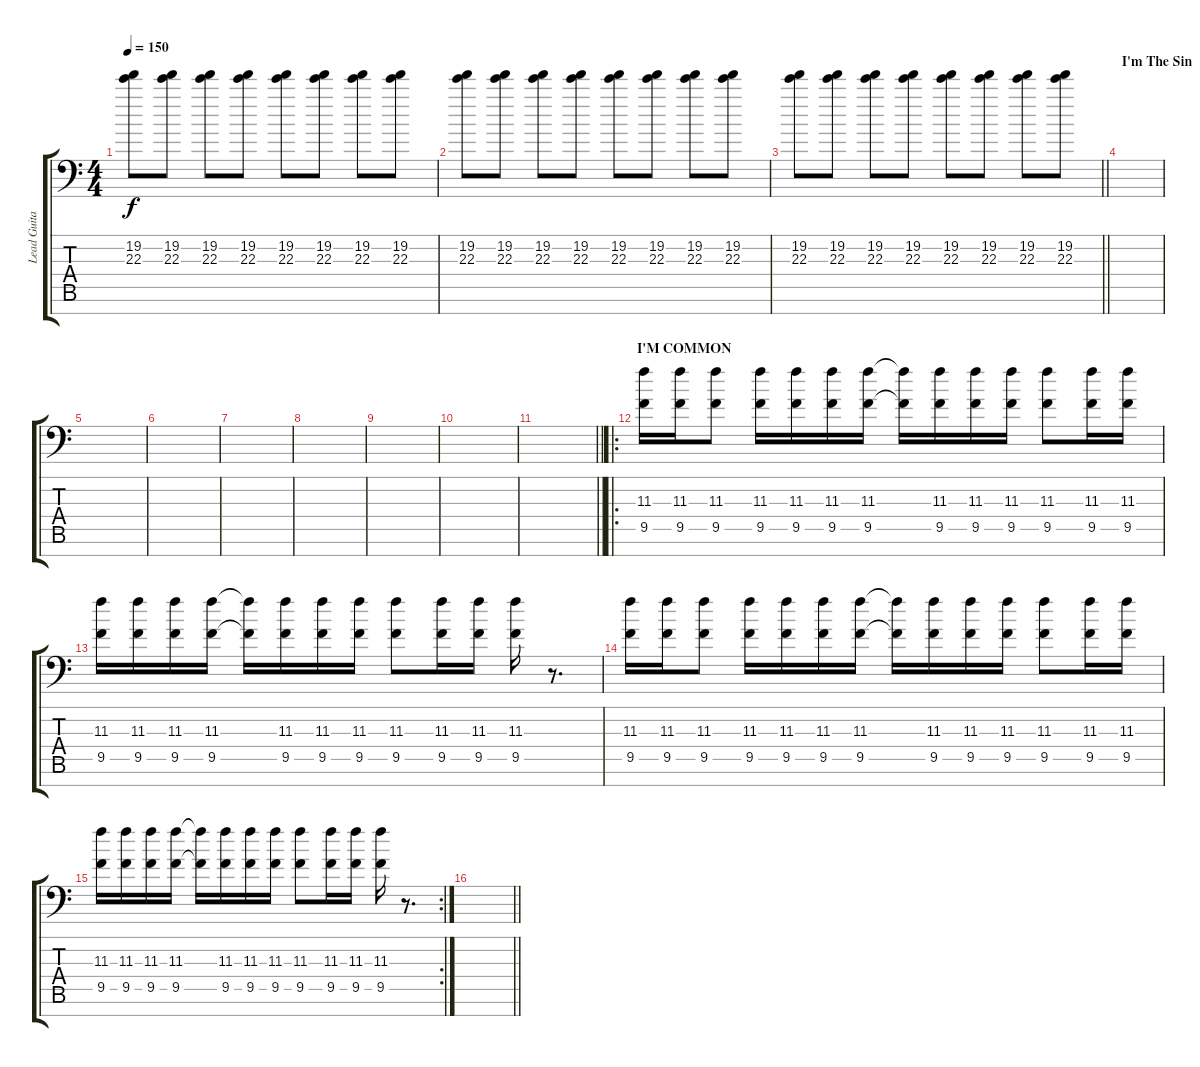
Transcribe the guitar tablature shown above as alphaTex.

\track ("Lead Guitar (Fredrik Thordendal)" "Lead Guita") {instrument distortionguitar}
\staff {score tabs}
\tuning (Eb4 Bb3 Gb3 Db3 Ab2 Eb2 Bb1) {hide}
\ts (4 4)
\tempo 150
\clef f4
\ks c
(19.2 22.3).8{dy f} (19.2 22.3).8 (19.2 22.3).8 (19.2 22.3).8 (19.2 22.3).8 (19.2 22.3).8 (19.2 22.3).8 (19.2 22.3).8 |
(19.2 22.3).8 (19.2 22.3).8 (19.2 22.3).8 (19.2 22.3).8 (19.2 22.3).8 (19.2 22.3).8 (19.2 22.3).8 (19.2 22.3).8 |
\barLineRight lightlight
(19.2 22.3).8 (19.2 22.3).8 (19.2 22.3).8 (19.2 22.3).8 (19.2 22.3).8 (19.2 22.3).8 (19.2 22.3).8 (19.2 22.3).8 |
\section ("" "I'm The Sin")
|
|
|
|
|
|
|
\barLineRight lightlight
|
\ro
\section ("" "I'M COMMON")
(11.3 9.5).16 (11.3 9.5).16 (11.3 9.5).8 (11.3 9.5).16 (11.3 9.5).16 (11.3 9.5).16 (11.3 9.5).16 (11.3{t} 9.5{t}).16 (11.3 9.5).16 (11.3 9.5).16 (11.3 9.5).16 (11.3 9.5).8 (11.3 9.5).16 (11.3 9.5).16 |
(11.3 9.5).16 (11.3 9.5).16 (11.3 9.5).16 (11.3 9.5).16 (11.3{t} 9.5{t}).16 (11.3 9.5).16 (11.3 9.5).16 (11.3 9.5).16 (11.3 9.5).8 (11.3 9.5).16 (11.3 9.5).16 (11.3 9.5).16 r.8{d} |
(11.3 9.5).16 (11.3 9.5).16 (11.3 9.5).8 (11.3 9.5).16 (11.3 9.5).16 (11.3 9.5).16 (11.3 9.5).16 (11.3{t} 9.5{t}).16 (11.3 9.5).16 (11.3 9.5).16 (11.3 9.5).16 (11.3 9.5).8 (11.3 9.5).16 (11.3 9.5).16 |
\rc 2
(11.3 9.5).16 (11.3 9.5).16 (11.3 9.5).16 (11.3 9.5).16 (11.3{t} 9.5{t}).16 (11.3 9.5).16 (11.3 9.5).16 (11.3 9.5).16 (11.3 9.5).8 (11.3 9.5).16 (11.3 9.5).16 (11.3 9.5).16 r.8{d} |
\barLineRight lightlight
